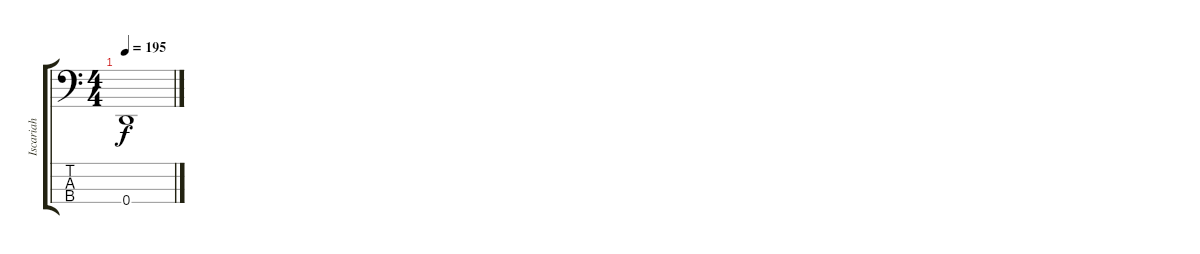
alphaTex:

\track ("Iscariah" "Iscariah") {instrument electricbassfinger}
\staff {score tabs}
\tuning (F2 C2 G1 D1) {hide}
\ts (4 4)
\tempo 195
\clef f4
\ks c
0.4.1{dy f}
